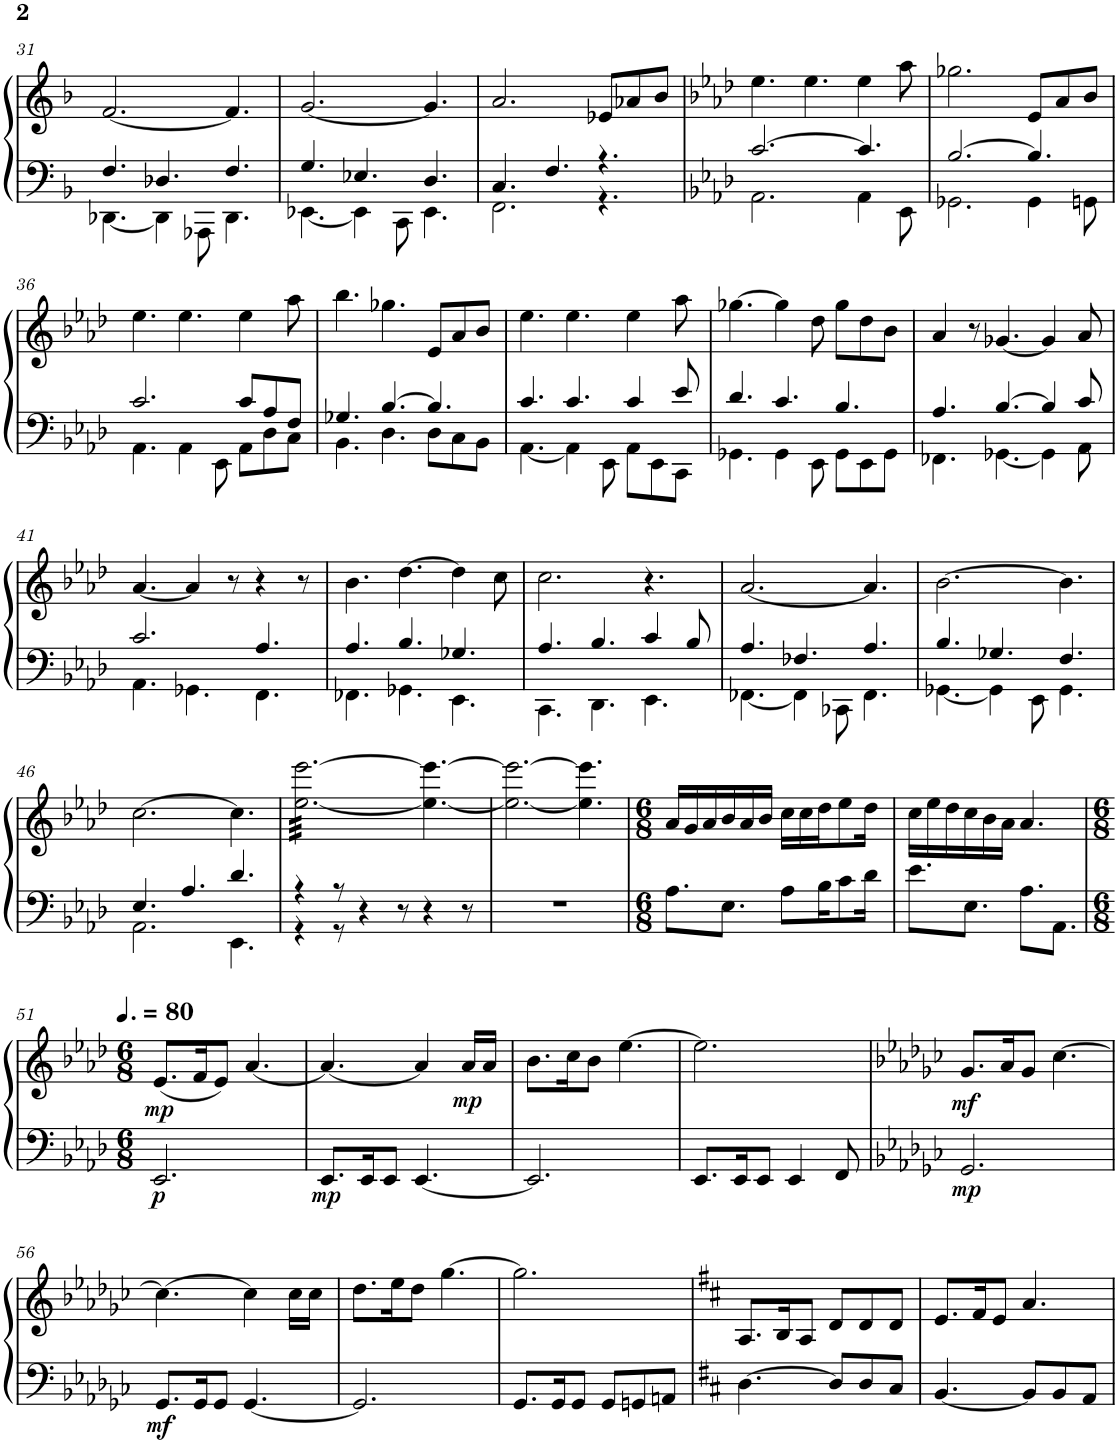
**kern	**kern	**dynam
*part1	*part1	*part1
*staff2	*staff1	*staff1/2
*I"Piano	*	*
*I'Pno.	*	*
!!LO:PB:g=z
*clefF4	*clefG2	*
*k[b-]	*k[b-]	*
*M9/8	*M9/8	*
=31	=31	=31
*^	*	*
4.F/	[4.DD-X\	[2.f/	.
4.D-X/	4DD-\]	.	.
.	8AAA-X\	.	.
4.F/	4.DD-\	4.f/]	.
=32	=32	=32	=32
4.G/	[4.EE-X\	[2.g/	.
4.E-X/	4EE-\]	.	.
.	8CC\	.	.
4.D/	4.EE-\	4.g/]	.
=33	=33	=33	=33
4.C/	2.FF\	2.a/	.
4.F/	.	.	.
4.r	4.r	8e-X/L	.
.	.	8a-X/	.
.	.	8b-/J	.
=34	=34	=34	=34
*k[b-e-a-d-]	*	*k[b-e-a-d-]	*
[2.c/	2.AA-\	4.ee-\	.
.	.	4.ee-\	.
4.c/]	4AA-\	4ee-\	.
.	8EE-\	8aa-\	.
=35	=35	=35	=35
[2.B-/	2.GG-X\	2.gg-X\	.
4.B-/]	4GG-\	8e-/L	.
.	.	8a-/	.
.	8GGn\	8b-/J	.
!!LO:LB:g=z
=36	=36	=36	=36
2.c/	4.AA-\	4.ee-\	.
.	4AA-\	4.ee-\	.
.	8EE-\	.	.
8c/L	8AA-\L	4ee-\	.
8A-/	8D-\	.	.
8F/J	8C\J	8aa-\	.
=37	=37	=37	=37
4.G-X/	4.BB-\	4.bb-\	.
[4.B-/	4.D-\	4.gg-X\	.
4.B-/]	8D-\L	8e-/L	.
.	8C\	8a-/	.
.	8BB-\J	8b-/J	.
=38	=38	=38	=38
4.c/	[4.AA-\	4.ee-\	.
4.c/	4AA-\]	4.ee-\	.
.	8EE-\	.	.
4c/	8AA-\L	4ee-\	.
.	8EE-\	.	.
8e-/	8CC\J	8aa-\	.
=39	=39	=39	=39
4.d-/	4.GG-X\	[4.gg-X\	.
4.c/	4GG-\	4gg-\]	.
.	8EE-\	8dd-\	.
4.B-/	8GG-\L	8gg-\L	.
.	8EE-\	8dd-\	.
.	8GG-\J	8b-\J	.
=40	=40	=40	=40
4.A-/	4.FF-X\	4a-/	.
.	.	8r	.
[4.B-/	[4.GG-X\	[4.g-X/	.
4B-/]	4GG-\]	4g-/]	.
8c/	8AA-\	8a-/	.
!!LO:LB:g=z
=41	=41	=41	=41
2.c/	4.AA-\	[4.a-/	.
.	4.GG-X\	4a-/]	.
.	.	8r	.
4.A-/	4.FF\	4r	.
.	.	8r	.
=42	=42	=42	=42
4.A-/	4.FF-X\	4.b-\	.
4.B-/	4.GG-X\	[4.dd-\	.
4.G-X/	4.EE-\	4dd-\]	.
.	.	8cc\	.
=43	=43	=43	=43
4.A-/	4.CC\	2.cc\	.
4.B-/	4.DD-\	.	.
4c/	4.EE-\	4.r	.
8B-/	.	.	.
=44	=44	=44	=44
4.A-/	[4.FF-X\	[2.a-/	.
4.F-X/	4FF-\]	.	.
.	8CC-X\	.	.
4.A-/	4.FF-\	4.a-/]	.
=45	=45	=45	=45
4.B-/	[4.GG-X\	[2.b-\	.
4.G-X/	4GG-\]	.	.
.	8EE-\	.	.
4.F/	4.GG-\	4.b-\]	.
!!LO:LB:g=z
=46	=46	=46	=46
4.E-/	2.AA-\	[2.cc\	.
4.A-/	.	.	.
4.d-/	4.EE-\	4.cc\]	.
=47	=47	=47	=47
*	*	*tremolo	*
4r	4r	[32ee-\ [32eee-\LLL	.
.	.	32ee-\ 32eee-\	.
.	.	32ee-\ 32eee-\	.
.	.	32ee-\ 32eee-\	.
.	.	32ee-\ 32eee-\	.
.	.	32ee-\ 32eee-\	.
.	.	32ee-\ 32eee-\	.
.	.	32ee-\ 32eee-\	.
8r	8r	32ee-\ 32eee-\	.
.	.	32ee-\ 32eee-\	.
.	.	32ee-\ 32eee-\	.
.	.	32ee-\ 32eee-\	.
4r	2.ryy	32ee-\ 32eee-\	.
.	.	32ee-\ 32eee-\	.
.	.	32ee-\ 32eee-\	.
.	.	32ee-\ 32eee-\	.
.	.	32ee-\ 32eee-\	.
.	.	32ee-\ 32eee-\	.
.	.	32ee-\ 32eee-\	.
.	.	32ee-\ 32eee-\	.
8r	.	32ee-\ 32eee-\	.
.	.	32ee-\ 32eee-\	.
.	.	32ee-\ 32eee-\	.
.	.	32ee-\ 32eee-\JJJ	.
*	*	*Xtremolo	*
4r	.	4.ee-\_ 4.eee-\_	.
8r	.	.	.
*v	*v	*	*
=48	=48	=48
8%9r	2.ee-\_ 2.eee-\_	.
.	4.ee-\] 4.eee-\]	.
=49	=49	=49
*M6/8	*M6/8	*
8.A-\L	16a-/LL	.
.	16g/	.
.	16a-/	.
8.E-\J	16b-/	.
.	16a-/	.
.	16b-/JJ	.
8A-\L	16cc\LL	.
.	16cc\	.
16B-\K	16dd-\J	.
8c\	8ee-\	.
16d-\Jk	16dd-\Jk	.
=50	=50	=50
8.e-\L	16cc\LL	.
.	16ee-\	.
.	16dd-\	.
8.E-\J	16cc\	.
.	16b-\	.
.	16a-\JJ	.
8.A-\L	4.a-/	.
8.AA-\J	.	.
!!LO:LB:g=z
=51	=51	=51
*M6/8	*M6/8	*
*	*MM120	*
!	!	!LO:DY:b=2
!	!	!LO:DY:n=1:b
2.EE-/	(8.e-/L	p mp
.	16f/K	.
.	8e-/J)	.
.	[4.a-/	.
=52	=52	=52
!	!	!LO:DY:b=2
8.EE-/L	4.a-/_	mp
16EE-/K	.	.
8EE-/J	.	.
[4.EE-/	4a-/]	.
!	!	!LO:DY:b
.	16a-/LL	mp
.	16a-/JJ	.
=53	=53	=53
2.EE-/]	8.b-\L	.
.	16cc\K	.
.	8b-\J	.
.	[4.ee-\	.
=54	=54	=54
8.EE-/L	2.ee-\]	.
16EE-/K	.	.
8EE-/J	.	.
4EE-/	.	.
8FF/	.	.
=55	=55	=55
*k[b-e-a-d-g-c-]	*k[b-e-a-d-g-c-]	*
!	!	!LO:DY:b=2
!	!	!LO:DY:n=1:b
2.GG-/	8.g-/L	mp mf
.	16a-/K	.
.	8g-/J	.
.	[4.cc-\	.
!!LO:LB:g=z
=56	=56	=56
!	!	!LO:DY:b=2
8.GG-/L	4.cc-\_	mf
16GG-/K	.	.
8GG-/J	.	.
[4.GG-/	4cc-\]	.
.	16cc-\LL	.
.	16cc-\JJ	.
=57	=57	=57
2.GG-/]	8.dd-\L	.
.	16ee-\K	.
.	8dd-\J	.
.	[4.gg-\	.
=58	=58	=58
8.GG-/L	2.gg-\]	.
16GG-/K	.	.
8GG-/J	.	.
8GG-/L	.	.
8GGn/	.	.
8AAn/J	.	.
=59	=59	=59
*k[f#c#]	*k[f#c#]	*
[4.D\	8.A/L	.
.	16B/K	.
.	8A/J	.
8D/L]	8d/L	.
8D/	8d/	.
8C#/J	8d/J	.
=60	=60	=60
[4.BB/	8.e/L	.
.	16f#/K	.
.	8e/J	.
8BB/L]	4.a/	.
8BB/	.	.
8AA/J	.	.
=	=	=
*-	*-	*-
